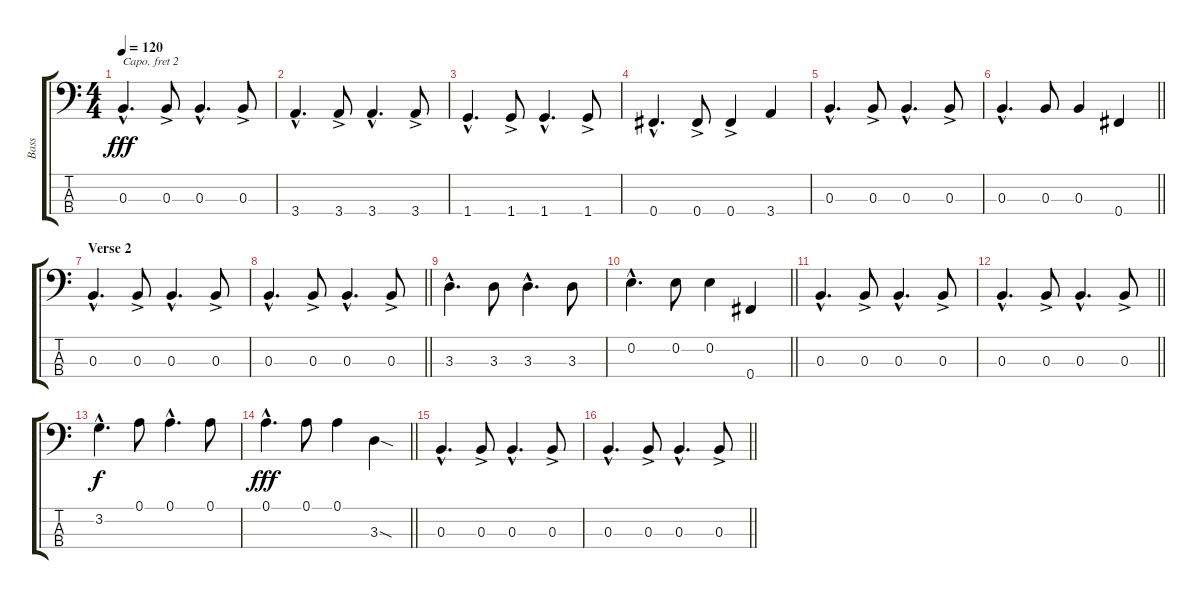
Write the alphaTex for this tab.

\track ("Bass" "Bass") {instrument electricbassfinger}
\staff {score tabs}
\capo 2
\tuning (G2 D2 A1 E1) {hide}
\ts (4 4)
\tempo 120
\clef f4
\ks c
0.3{hac}.4{d dy fff} 0.3{ac}.8 0.3{hac}.4{d} 0.3{ac}.8 |
3.4{hac}.4{d} 3.4{ac}.8 3.4{hac}.4{d} 3.4{ac}.8 |
1.4{hac}.4{d} 1.4{ac}.8 1.4{hac}.4{d} 1.4{ac}.8 |
0.4{hac}.4{d} 0.4{ac}.8 0.4{ac}.4 3.4.4 |
0.3{hac}.4{d} 0.3{ac}.8 0.3{hac}.4{d} 0.3{ac}.8 |
\barLineRight lightlight
0.3{hac}.4{d} 0.3.8 0.3.4 0.4.4 |
\section ("" "Verse 2")
0.3{hac}.4{d} 0.3{ac}.8 0.3{hac}.4{d} 0.3{ac}.8 |
\barLineRight lightlight
0.3{hac}.4{d} 0.3{ac}.8 0.3{hac}.4{d} 0.3{ac}.8 |
3.3{hac}.4{d} 3.3.8 3.3{hac}.4{d} 3.3.8 |
\barLineRight lightlight
0.2{hac}.4{d} 0.2.8 0.2.4 0.4.4 |
0.3{hac}.4{d} 0.3{ac}.8 0.3{hac}.4{d} 0.3{ac}.8 |
\barLineRight lightlight
0.3{hac}.4{d} 0.3{ac}.8 0.3{hac}.4{d} 0.3{ac}.8 |
3.2{hac}.4{d dy f} 0.1.8 0.1{hac}.4{d} 0.1.8 |
\barLineRight lightlight
0.1{hac}.4{d dy fff} 0.1.8 0.1.4 3.3{sod}.4 |
0.3{hac}.4{d} 0.3{ac}.8 0.3{hac}.4{d} 0.3{ac}.8 |
\barLineRight lightlight
0.3{hac}.4{d} 0.3{ac}.8 0.3{hac}.4{d} 0.3{ac}.8
